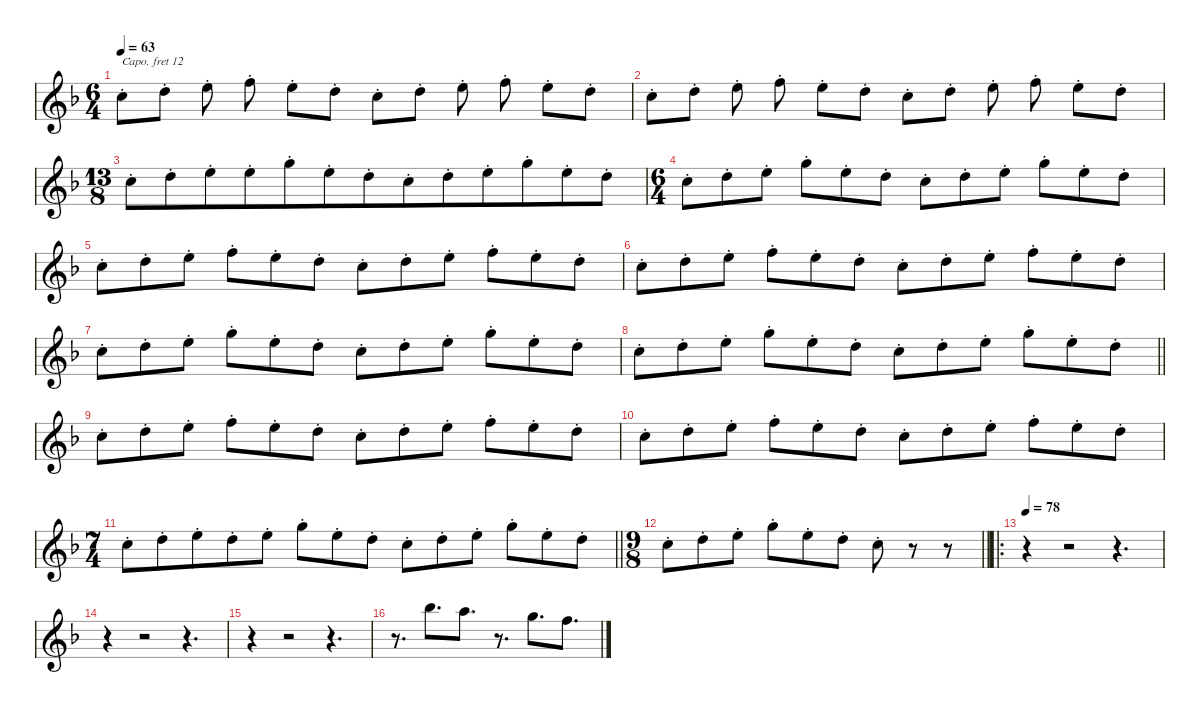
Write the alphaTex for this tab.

\defaultSystemsLayout 4
\hideDynamics
\bracketExtendMode nobrackets
\singleTrackTrackNamePolicy hidden
\multiTrackTrackNamePolicy hidden
\firstSystemTrackNameMode fullname
\firstSystemTrackNameOrientation horizontal
\otherSystemsTrackNameOrientation horizontal
\track ("Flute" "picc.") {instrument piccolo}
\staff {score}
\capo 12
\tuning (E4 C4 G3 C3 G2 C2)
\ts (6 4)
\tempo 63
\clef g2
\ks f
0.2{st acc forcenatural}.8{dy f beam Down} 2.2{st acc forcenatural}.8{beam Down} 0.1{st acc forcenatural}.8{beam Down beam split} 1.1{st acc forcenatural}.8{beam Down} 0.1{st acc forcenatural}.8{beam Down} 2.2{st acc forcenatural}.8{beam Down} 0.2{st acc forcenatural}.8{beam Down} 2.2{st acc forcenatural}.8{beam Down} 0.1{st acc forcenatural}.8{beam Down beam split} 1.1{st acc forcenatural}.8{beam Down} 0.1{st acc forcenatural}.8{beam Down} 2.2{st acc forcenatural}.8{beam Down} |
0.2{st acc forcenatural}.8{beam Down} 2.2{st acc forcenatural}.8{beam Down} 0.1{st acc forcenatural}.8{beam Down beam split} 1.1{st acc forcenatural}.8{beam Down} 0.1{st acc forcenatural}.8{beam Down} 2.2{st acc forcenatural}.8{beam Down} 0.2{st acc forcenatural}.8{beam Down} 2.2{st acc forcenatural}.8{beam Down} 0.1{st acc forcenatural}.8{beam Down beam split} 1.1{st acc forcenatural}.8{beam Down} 0.1{st acc forcenatural}.8{beam Down} 2.2{st acc forcenatural}.8{beam Down} |
\ts (13 8)
\beaming (8 13)
0.2{st acc forcenatural}.8{beam Down beam merge} 2.2{st acc forcenatural}.8{beam Down beam merge} 0.1{st acc forcenatural}.8{beam Down beam merge} 0.1{st acc forcenatural}.8{beam Down} 3.1{st acc forcenatural}.8{beam Down beam merge} 0.1{st acc forcenatural}.8{beam Down beam merge} 2.2{st acc forcenatural}.8{beam Down} 0.2{st acc forcenatural}.8{beam Down beam merge} 2.2{st acc forcenatural}.8{beam Down beam merge} 0.1{st acc forcenatural}.8{beam Down} 3.1{st acc forcenatural}.8{beam Down beam merge} 0.1{st acc forcenatural}.8{beam Down beam merge} 2.2{st acc forcenatural}.8{beam Down} |
\ts (6 4)
\beaming (8 6 6)
0.2{st acc forcenatural}.8{beam Down} 2.2{st acc forcenatural}.8{beam Down} 0.1{st acc forcenatural}.8{beam Down beam split} 3.1{st acc forcenatural}.8{beam Down} 0.1{st acc forcenatural}.8{beam Down} 2.2{st acc forcenatural}.8{beam Down} 0.2{st acc forcenatural}.8{beam Down} 2.2{st acc forcenatural}.8{beam Down} 0.1{st acc forcenatural}.8{beam Down beam split} 3.1{st acc forcenatural}.8{beam Down} 0.1{st acc forcenatural}.8{beam Down} 2.2{st acc forcenatural}.8{beam Down} |
0.2{st acc forcenatural}.8{beam Down} 2.2{st acc forcenatural}.8{beam Down} 0.1{st acc forcenatural}.8{beam Down beam split} 1.1{st acc forcenatural}.8{beam Down} 0.1{st acc forcenatural}.8{beam Down} 2.2{st acc forcenatural}.8{beam Down} 0.2{st acc forcenatural}.8{beam Down} 2.2{st acc forcenatural}.8{beam Down} 0.1{st acc forcenatural}.8{beam Down beam split} 1.1{st acc forcenatural}.8{beam Down} 0.1{st acc forcenatural}.8{beam Down} 2.2{st acc forcenatural}.8{beam Down} |
0.2{st acc forcenatural}.8{beam Down} 2.2{st acc forcenatural}.8{beam Down} 0.1{st acc forcenatural}.8{beam Down beam split} 1.1{st acc forcenatural}.8{beam Down} 0.1{st acc forcenatural}.8{beam Down} 2.2{st acc forcenatural}.8{beam Down} 0.2{st acc forcenatural}.8{beam Down} 2.2{st acc forcenatural}.8{beam Down} 0.1{st acc forcenatural}.8{beam Down beam split} 1.1{st acc forcenatural}.8{beam Down} 0.1{st acc forcenatural}.8{beam Down} 2.2{st acc forcenatural}.8{beam Down} |
0.2{st acc forcenatural}.8{beam Down} 2.2{st acc forcenatural}.8{beam Down} 0.1{st acc forcenatural}.8{beam Down beam split} 3.1{st acc forcenatural}.8{beam Down} 0.1{st acc forcenatural}.8{beam Down} 2.2{st acc forcenatural}.8{beam Down} 0.2{st acc forcenatural}.8{beam Down} 2.2{st acc forcenatural}.8{beam Down} 0.1{st acc forcenatural}.8{beam Down beam split} 3.1{st acc forcenatural}.8{beam Down} 0.1{st acc forcenatural}.8{beam Down} 2.2{st acc forcenatural}.8{beam Down} |
\barLineRight lightlight
0.2{st acc forcenatural}.8{beam Down} 2.2{st acc forcenatural}.8{beam Down} 0.1{st acc forcenatural}.8{beam Down beam split} 3.1{st acc forcenatural}.8{beam Down} 0.1{st acc forcenatural}.8{beam Down} 2.2{st acc forcenatural}.8{beam Down} 0.2{st acc forcenatural}.8{beam Down} 2.2{st acc forcenatural}.8{beam Down} 0.1{st acc forcenatural}.8{beam Down beam split} 3.1{st acc forcenatural}.8{beam Down} 0.1{st acc forcenatural}.8{beam Down} 2.2{st acc forcenatural}.8{beam Down} |
0.2{st acc forcenatural}.8{beam Down} 2.2{st acc forcenatural}.8{beam Down} 0.1{st acc forcenatural}.8{beam Down beam split} 1.1{st acc forcenatural}.8{beam Down} 0.1{st acc forcenatural}.8{beam Down} 2.2{st acc forcenatural}.8{beam Down} 0.2{st acc forcenatural}.8{beam Down} 2.2{st acc forcenatural}.8{beam Down} 0.1{st acc forcenatural}.8{beam Down beam split} 1.1{st acc forcenatural}.8{beam Down} 0.1{st acc forcenatural}.8{beam Down} 2.2{st acc forcenatural}.8{beam Down} |
0.2{st acc forcenatural}.8{beam Down} 2.2{st acc forcenatural}.8{beam Down} 0.1{st acc forcenatural}.8{beam Down beam split} 1.1{st acc forcenatural}.8{beam Down} 0.1{st acc forcenatural}.8{beam Down} 2.2{st acc forcenatural}.8{beam Down} 0.2{st acc forcenatural}.8{beam Down} 2.2{st acc forcenatural}.8{beam Down} 0.1{st acc forcenatural}.8{beam Down beam split} 1.1{st acc forcenatural}.8{beam Down} 0.1{st acc forcenatural}.8{beam Down} 2.2{st acc forcenatural}.8{beam Down} |
\ts (7 4)
\beaming (8 6 4 4)
\barLineRight lightlight
0.2{st acc forcenatural}.8{beam Down} 2.2{st acc forcenatural}.8{beam Down} 0.1{st acc forcenatural}.8{beam Down} 2.2{st acc forcenatural}.8{beam Down} 0.1{st acc forcenatural}.8{beam Down beam split} 3.1{st acc forcenatural}.8{beam Down beam merge} 0.1{st acc forcenatural}.8{beam Down} 2.2{st acc forcenatural}.8{beam Down beam split} 0.2{st acc forcenatural}.8{beam Down} 2.2{st acc forcenatural}.8{beam Down beam merge} 0.1{st acc forcenatural}.8{beam Down beam split} 3.1{st acc forcenatural}.8{beam Down} 0.1{st acc forcenatural}.8{beam Down} 2.2{st acc forcenatural}.8{beam Down} |
\ts (9 8)
\beaming (8 3 3 3)
\barLineRight lightlight
0.2{st acc forcenatural}.8{beam Down} 2.2{st acc forcenatural}.8{beam Down} 0.1{st acc forcenatural}.8{beam Down} 3.1{st acc forcenatural}.8{beam Down} 0.1{st acc forcenatural}.8{beam Down} 2.2{st acc forcenatural}.8{beam Down} 0.2{st acc forcenatural}.8{beam Down} r.8{beam Down} r.8{beam Down} |
\ro
\tempo 78
r.4{beam Down} r.2{beam Down} r.4{d beam Down} |
r.4{beam Down} r.2{beam Down} r.4{d beam Down} |
r.4{beam Down} r.2{beam Down} r.4{d beam Down} |
r.8{d instrument musicbox beam Down} 6.1{acc b}.8{d beam Down beam merge} 5.1{acc forcenatural}.8{d beam Down} r.8{d beam Down} 7.2{acc forcenatural}.8{d beam Down} 5.2{acc forcenatural}.8{d beam Down}
